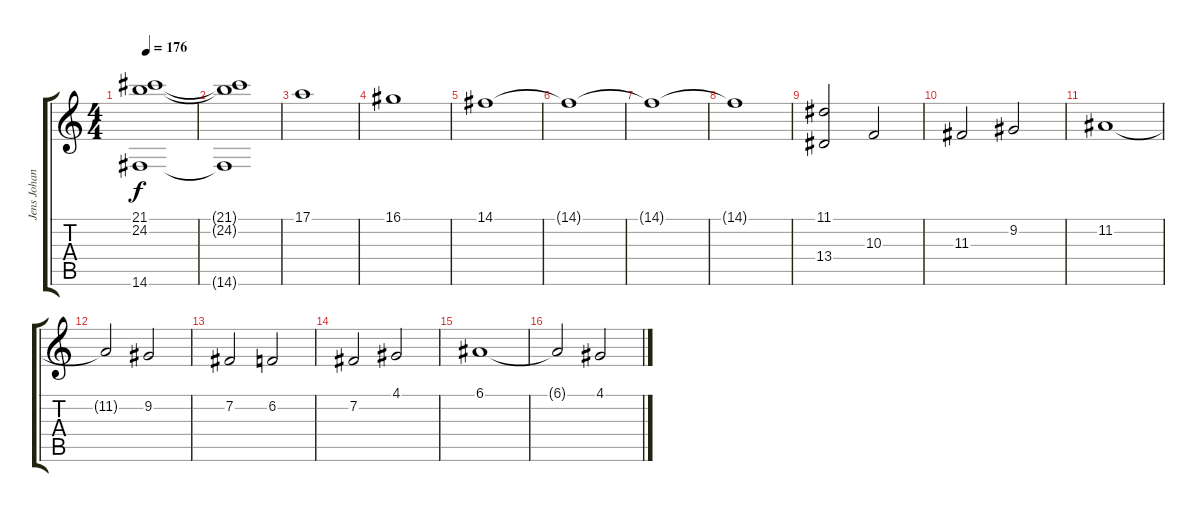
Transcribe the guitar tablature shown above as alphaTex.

\track ("Jens Johansson" "Jens Johan") {instrument choiraahs}
\staff {score tabs}
\tuning (E4 B3 G3 D3 A2 E2) {hide}
\ts (4 4)
\tempo 176
\clef g2
\ks c
(21.1 24.2 14.6).1{dy f} |
(21.1{t} 24.2{t} 14.6{t}).1 |
17.1.1 |
16.1.1 |
14.1.1 |
14.1{t}.1 |
14.1{t}.1 |
14.1{t}.1 |
(11.1 13.4).2 10.3.2 |
11.3.2 9.2.2 |
11.2.1 |
11.2{t}.2 9.2.2 |
7.2.2 6.2.2 |
7.2.2 4.1.2 |
6.1.1 |
6.1{t}.2 4.1.2
